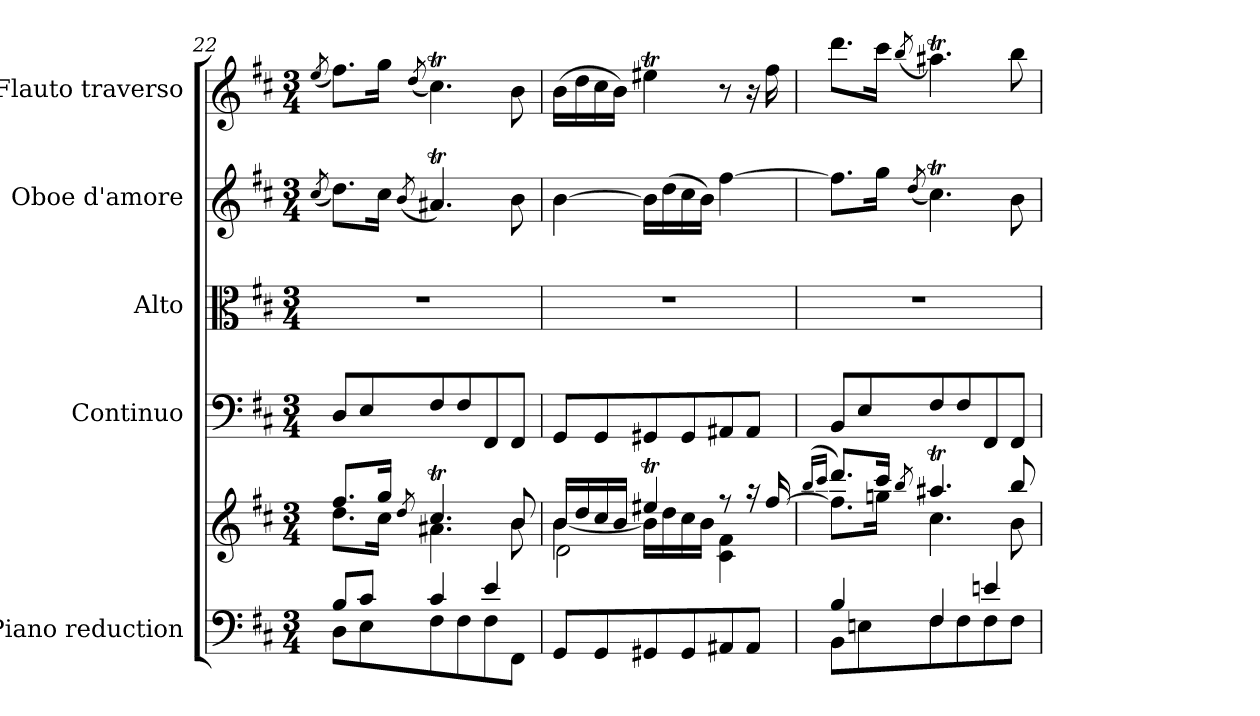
**kern	**kern	**kern	**kern	**kern	**kern
*part5	*part5	*part4	*part3	*part2	*part1
*staff6	*staff5	*staff4	*staff3	*staff2	*staff1
*I"Piano reduction	*	*I"Continuo	*I"Alto	*I"Oboe d'amore	*I"Flauto traverso
*I'Pno	*	*	*	*I'Ob	*I'Fl
*clefF4	*clefG2	*clefF4	*clefC3	*clefG2	*clefG2
*k[f#c#]	*k[f#c#]	*k[f#c#]	*k[f#c#]	*k[f#c#]	*k[f#c#]
*M3/4	*M3/4	*M3/4	*M3/4	*M3/4	*M3/4
=22	=22	=22	=22	=22	=22
.	.	.	.	(8qcc#/	(8qee/
*^	*^	*	*	*	*
8B/L	8D\L	8.ff#/L	8.dd\L	8D/L	2.r	8.dd\L)	8.ff#\L)
8c#/J	8E\	.	.	8E/	.	.	.
.	.	16gg/Jk	16cc#\Jk	.	.	16cc#\Jk	16gg\Jk
.	.	8qdd/	.	.	.	(8qb/	(8qdd/
4c#/	8F#\	4.cc#t/	4.a#X\	8F#/	.	4.a#Xt/)	4.cc#t\)
.	8F#\	.	.	8F#/	.	.	.
4e/	8F#\	.	.	8FF#/	.	.	.
.	8FF#\J	8b/	8b\	8FF#/J	.	8b\	8b\
*v	*v	*	*	*	*	*	*
=23	=23	=23	=23	=23	=23	=23
*	*	*^	*	*	*	*
8GG/L	16b/LL	[4b\	2d\	8GG/L	2.r	[4b\	(16b\LL
.	16dd/	.	.	.	.	.	16dd\
8GG/	16cc#/	.	.	8GG/	.	.	16cc#\
.	16b/JJ	.	.	.	.	.	16b\JJ)
8GG#X/	4ee#Xt/	16b\LL]	.	8GG#X/	.	16b\LL]	4ee#Xt\
.	.	16dd\	.	.	.	(16dd\	.
8GG#/	.	16cc#\	.	8GG#/	.	16cc#\	.
.	.	16b\JJ	.	.	.	16b\JJ)	.
8AA#X/	8r	4c#\ 4f#\	4ryy	8AA#X/	.	[4ff#\	8r
8AA#/J	16r	.	.	8AA#/J	.	.	16r
.	[<16ff#/	.	.	.	.	.	16ff#\
*	*v	*v	*v	*	*	*	*
=24	=24	=24	=24	=24	=24
.	(>16qbb/LL	.	.	.	.
.	16qccc#/JJ	.	.	.	.
*^	*^	*	*	*	*
4B/	8BB\L	8.ddd/L)	8.ff#\L]	8BB/L	2.r	8.ff#\L]	8.ddd\L
.	8En\	.	.	8E/	.	.	.
.	.	16ccc#/Jk	16ggn\Jk	.	.	16gg\Jk	16ccc#\Jk
.	.	8qbb/	.	.	.	(8qdd/	(8qbb/
4F#/	8F#\	4.aa#Xt/	4.cc#\	8F#/	.	4.cc#t\)	4.aa#Xt\)
.	8F#\	.	.	8F#/	.	.	.
4en/	8F#\	.	.	8FF#/	.	.	.
.	8F#\J	8bb/	8b\	8FF#/J	.	8b\	8bb\
*v	*v	*	*	*	*	*	*
*	*v	*v	*	*	*	*
=	=	=	=	=	=
*-	*-	*-	*-	*-	*-
